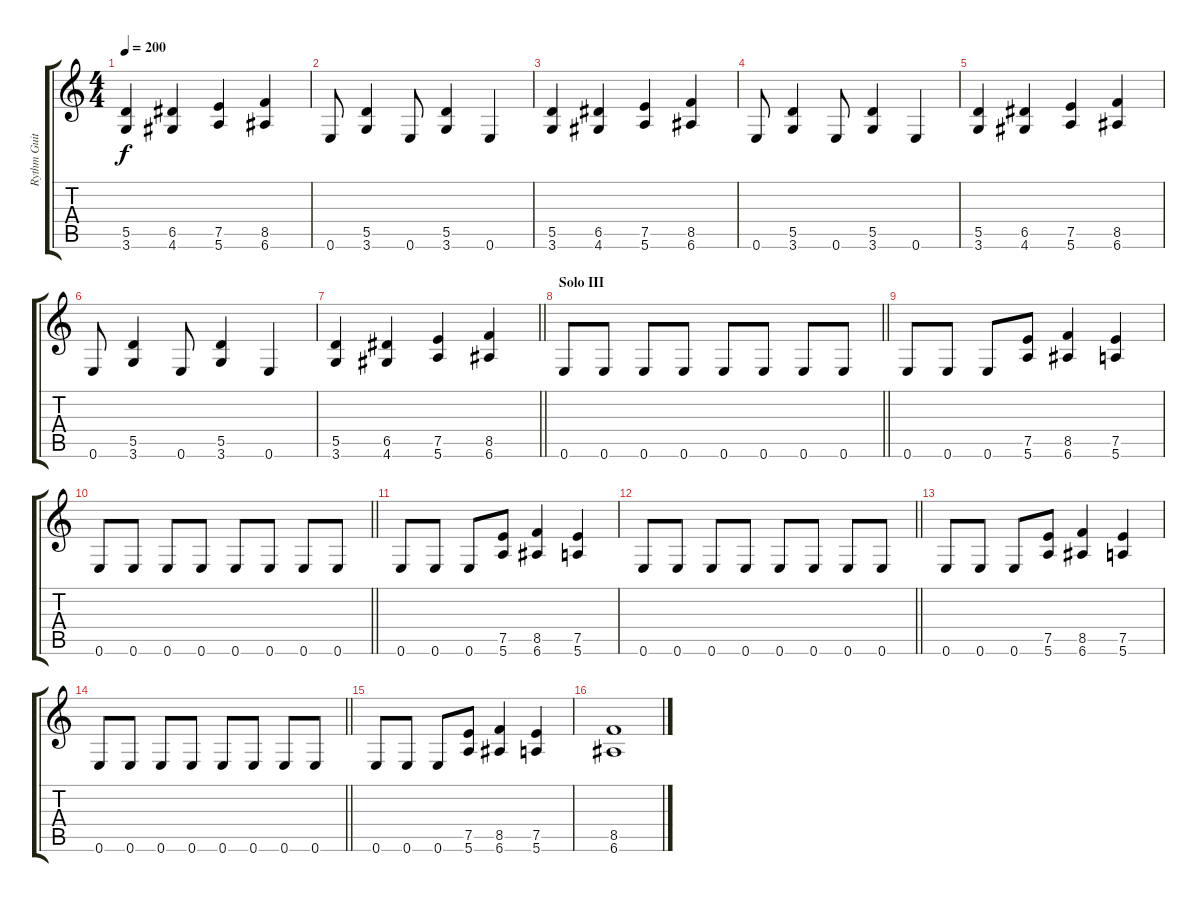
\track ("Rythm Guitar" "Rythm Guit") {instrument distortionguitar}
\staff {score tabs}
\tuning (E4 B3 G3 D3 A2 E2) {hide}
\ts (4 4)
\tempo 200
\clef g2
\ks c
(5.5 3.6).4{dy f} (6.5 4.6).4 (7.5 5.6).4 (8.5 6.6).4 |
0.6.8 (5.5 3.6).4 0.6.8 (5.5 3.6).4 0.6.4 |
(5.5 3.6).4 (6.5 4.6).4 (7.5 5.6).4 (8.5 6.6).4 |
0.6.8 (5.5 3.6).4 0.6.8 (5.5 3.6).4 0.6.4 |
(5.5 3.6).4 (6.5 4.6).4 (7.5 5.6).4 (8.5 6.6).4 |
0.6.8 (5.5 3.6).4 0.6.8 (5.5 3.6).4 0.6.4 |
\barLineRight lightlight
(5.5 3.6).4 (6.5 4.6).4 (7.5 5.6).4 (8.5 6.6).4 |
\section ("" "Solo III")
\barLineRight lightlight
0.6.8 0.6.8 0.6.8 0.6.8 0.6.8 0.6.8 0.6.8 0.6.8 |
0.6.8 0.6.8 0.6.8 (7.5 5.6).8 (8.5 6.6).4 (7.5 5.6).4 |
\barLineRight lightlight
0.6.8 0.6.8 0.6.8 0.6.8 0.6.8 0.6.8 0.6.8 0.6.8 |
0.6.8 0.6.8 0.6.8 (7.5 5.6).8 (8.5 6.6).4 (7.5 5.6).4 |
\barLineRight lightlight
0.6.8 0.6.8 0.6.8 0.6.8 0.6.8 0.6.8 0.6.8 0.6.8 |
0.6.8 0.6.8 0.6.8 (7.5 5.6).8 (8.5 6.6).4 (7.5 5.6).4 |
\barLineRight lightlight
0.6.8 0.6.8 0.6.8 0.6.8 0.6.8 0.6.8 0.6.8 0.6.8 |
0.6.8 0.6.8 0.6.8 (7.5 5.6).8 (8.5 6.6).4 (7.5 5.6).4 |
(8.5 6.6).1
